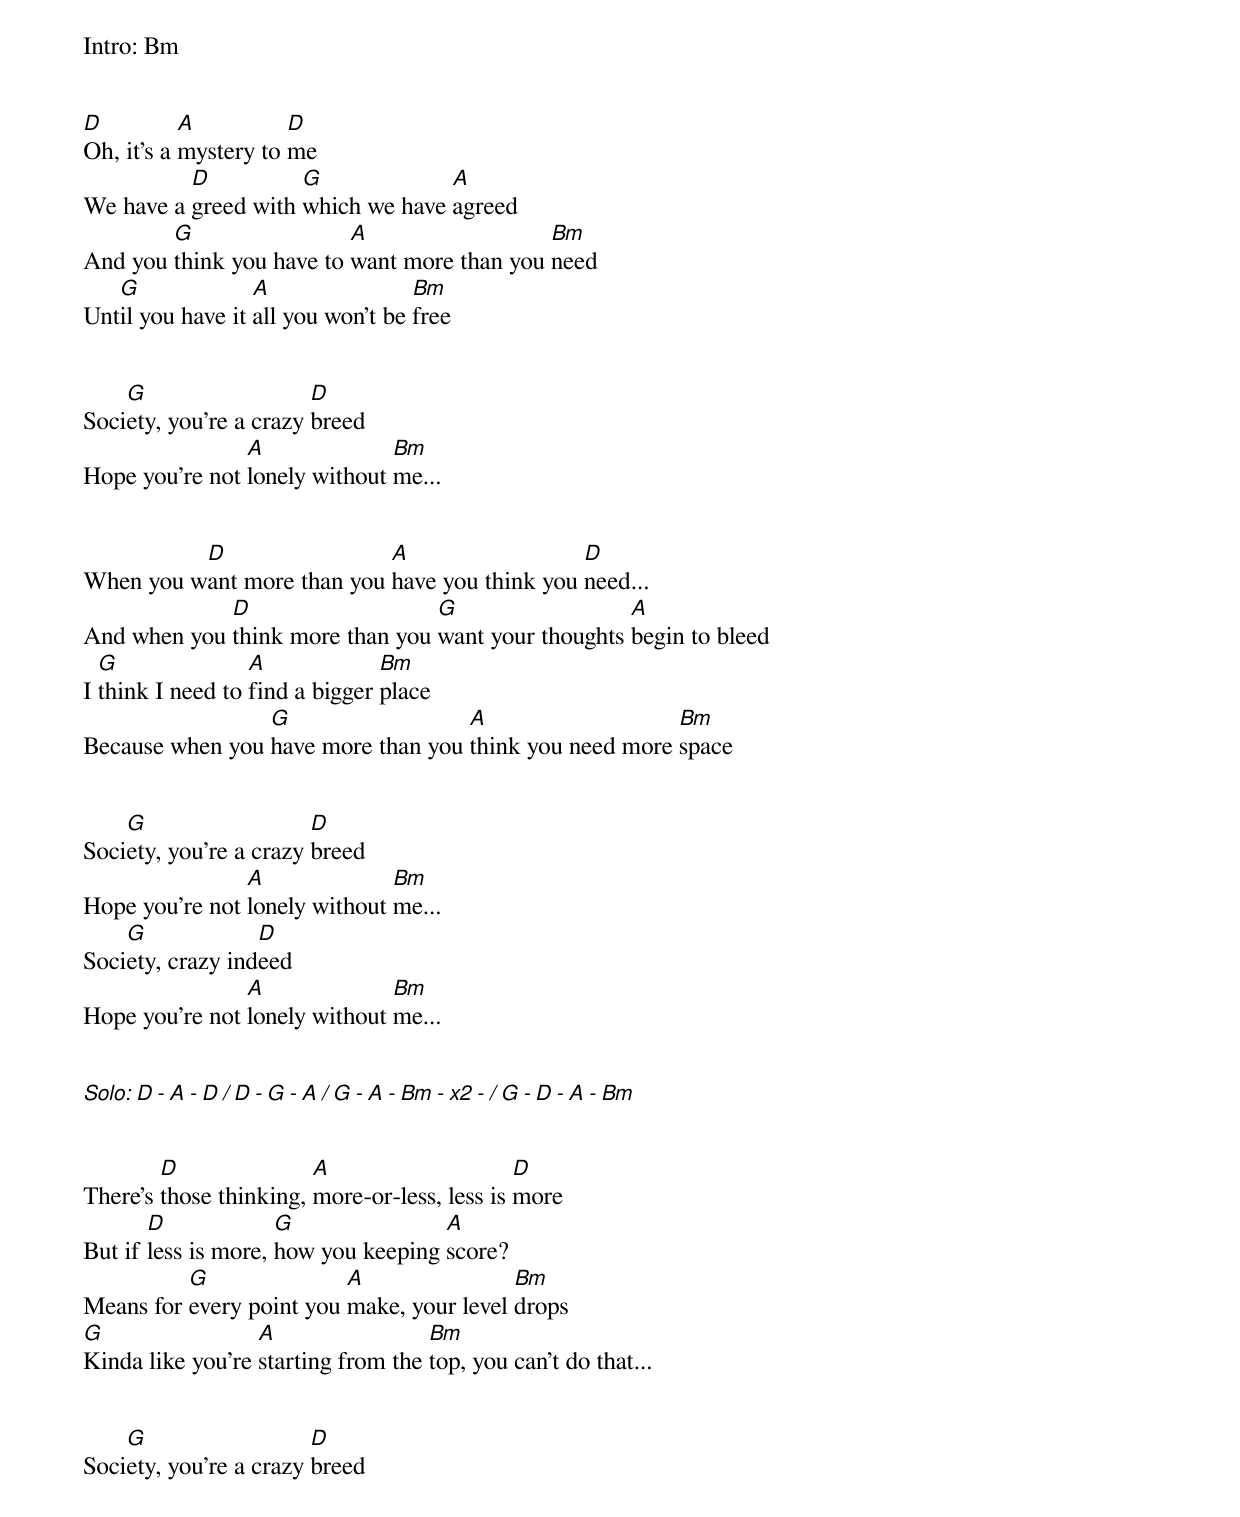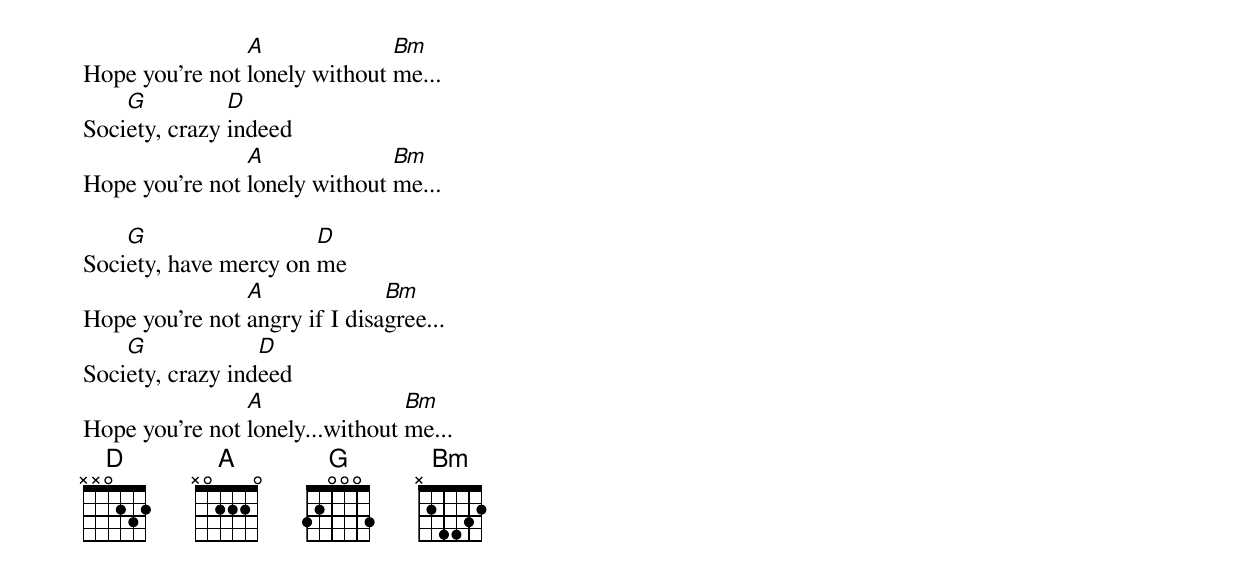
Intro: Bm


D          A          D
Oh, it's a mystery to me
          D          G             A
We have a greed with which we have agreed
        G                 A                  Bm
And you think you have to want more than you need
   G              A                Bm
Until you have it all you won't be free


    G                   D
Society, you're a crazy breed
                A              Bm
Hope you're not lonely without me...


          D                 A                  D
When you want more than you have you think you need...
             D                   G                  A
And when you think more than you want your thoughts begin to bleed
  G               A             Bm
I think I need to find a bigger place
                 G                  A                   Bm
Because when you have more than you think you need more space


    G                   D
Society, you're a crazy breed
                A              Bm
Hope you're not lonely without me...
    G             D
Society, crazy indeed
                A              Bm
Hope you're not lonely without me...


Solo:  D - A - D  /  D - G - A  /  G - A - Bm - x2 -  /  G - D - A - Bm


        D               A                     D
There's those thinking, more-or-less, less is more
       D             G               A
But if less is more, how you keeping score?
          G               A                Bm
Means for every point you make, your level drops
G                 A                 Bm
Kinda like you're starting from the top, you can't do that...


    G                   D
Society, you're a crazy breed
                A              Bm
Hope you're not lonely without me...
    G          D
Society, crazy indeed
                A              Bm
Hope you're not lonely without me...

    G                  D
Society, have mercy on me
                A              Bm
Hope you're not angry if I disagree...
    G             D
Society, crazy indeed
                A                Bm
Hope you're not lonely...without me...
